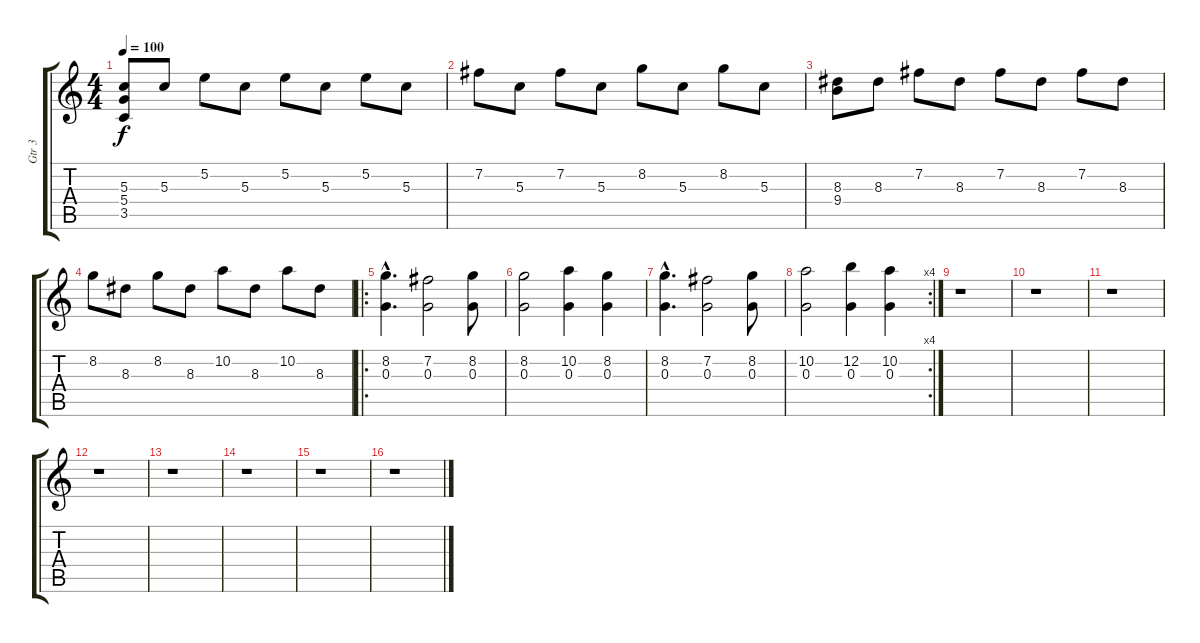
\track ("Gtr 3" "Gtr 3") {instrument overdrivenguitar}
\staff {score tabs}
\tuning (E4 B3 G3 D3 A2 D2) {hide}
\ts (4 4)
\tempo 100
\clef g2
\ks c
(5.3 5.4 3.5).8{dy f volume 9} 5.3.8 5.2.8 5.3.8 5.2.8 5.3.8 5.2.8 5.3.8 |
7.2.8 5.3.8 7.2.8 5.3.8 8.2.8 5.3.8 8.2.8 5.3.8 |
(8.3 9.4).8 8.3.8 7.2.8 8.3.8 7.2.8 8.3.8 7.2.8 8.3.8 |
8.2.8 8.3.8 8.2.8 8.3.8 10.2.8 8.3.8 10.2.8 8.3.8 |
\ro
(8.2{hac} 0.3{hac}).4{d} (7.2 0.3).2 (8.2 0.3).8 |
(8.2 0.3).2 (10.2 0.3).4 (8.2 0.3).4 |
(8.2{hac} 0.3{hac}).4{d} (7.2 0.3).2 (8.2 0.3).8 |
\rc 4
(10.2 0.3).2 (12.2 0.3).4 (10.2 0.3).4 |
r.1 |
r.1 |
r.1 |
r.1 |
r.1 |
r.1 |
r.1 |
r.1
